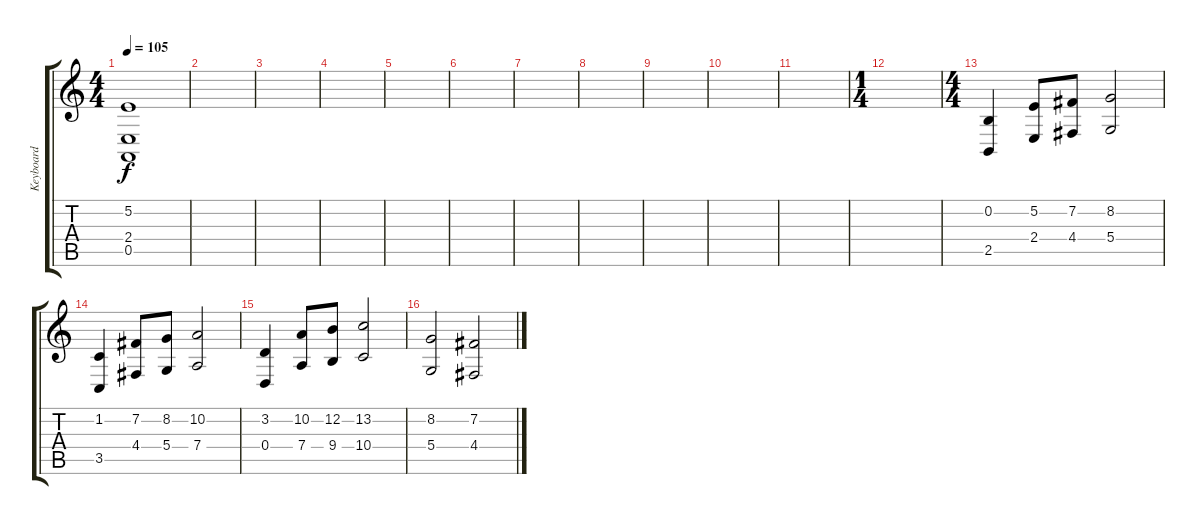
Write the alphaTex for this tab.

\track ("Keyboard" "Keyboard") {instrument pad8sweep}
\staff {score tabs}
\tuning (E4 B3 G3 D3 A2 E2) {hide}
\ts (4 4)
\tempo 105
\clef g2
\ks c
(5.2 2.4 0.5).1{dy f} |
|
|
|
|
|
|
|
|
|
|
\ts (1 4)
|
\ts (4 4)
(0.2 2.5).4 (5.2 2.4).8 (7.2 4.4).8 (8.2 5.4).2 |
(1.2 3.5).4 (7.2 4.4).8 (8.2 5.4).8 (10.2 7.4).2 |
(3.2 0.4).4 (10.2 7.4).8 (12.2 9.4).8 (13.2 10.4).2 |
(8.2 5.4).2 (7.2 4.4).2
